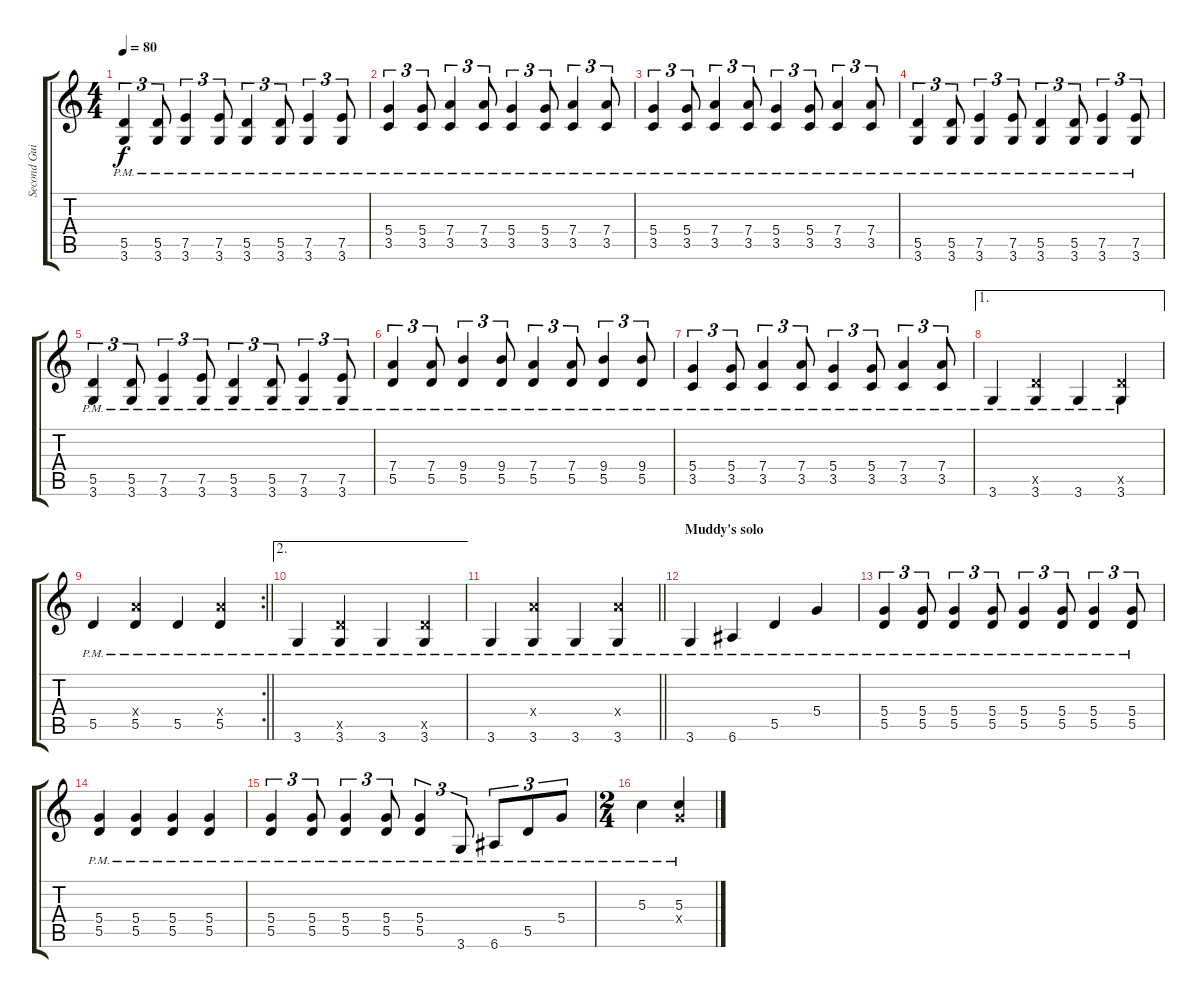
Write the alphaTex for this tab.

\track ("Second Guitar/Bass" "Second Gui") {instrument acousticbass}
\staff {score tabs}
\tuning (E4 B3 G3 D3 A2 E2) {hide}
\ts (4 4)
\tempo 80
\clef g2
\ks c
(5.5{pm} 3.6{pm}).4{tu (3 2) dy f} (5.5{pm} 3.6{pm}).8{tu (3 2)} (7.5{pm} 3.6{pm}).4{tu (3 2)} (7.5{pm} 3.6{pm}).8{tu (3 2)} (5.5{pm} 3.6{pm}).4{tu (3 2)} (5.5{pm} 3.6{pm}).8{tu (3 2)} (7.5{pm} 3.6{pm}).4{tu (3 2)} (7.5{pm} 3.6{pm}).8{tu (3 2)} |
(5.4{pm} 3.5{pm}).4{tu (3 2)} (5.4{pm} 3.5{pm}).8{tu (3 2)} (7.4{pm} 3.5{pm}).4{tu (3 2)} (7.4{pm} 3.5{pm}).8{tu (3 2)} (5.4{pm} 3.5{pm}).4{tu (3 2)} (5.4{pm} 3.5{pm}).8{tu (3 2)} (7.4{pm} 3.5{pm}).4{tu (3 2)} (7.4{pm} 3.5{pm}).8{tu (3 2)} |
(5.4{pm} 3.5{pm}).4{tu (3 2)} (5.4{pm} 3.5{pm}).8{tu (3 2)} (7.4{pm} 3.5{pm}).4{tu (3 2)} (7.4{pm} 3.5{pm}).8{tu (3 2)} (5.4{pm} 3.5{pm}).4{tu (3 2)} (5.4{pm} 3.5{pm}).8{tu (3 2)} (7.4{pm} 3.5{pm}).4{tu (3 2)} (7.4{pm} 3.5{pm}).8{tu (3 2)} |
(5.5{pm} 3.6{pm}).4{tu (3 2)} (5.5{pm} 3.6{pm}).8{tu (3 2)} (7.5{pm} 3.6{pm}).4{tu (3 2)} (7.5{pm} 3.6{pm}).8{tu (3 2)} (5.5{pm} 3.6{pm}).4{tu (3 2)} (5.5{pm} 3.6{pm}).8{tu (3 2)} (7.5{pm} 3.6{pm}).4{tu (3 2)} (7.5{pm} 3.6{pm}).8{tu (3 2)} |
(5.5{pm} 3.6{pm}).4{tu (3 2)} (5.5{pm} 3.6{pm}).8{tu (3 2)} (7.5{pm} 3.6{pm}).4{tu (3 2)} (7.5{pm} 3.6{pm}).8{tu (3 2)} (5.5{pm} 3.6{pm}).4{tu (3 2)} (5.5{pm} 3.6{pm}).8{tu (3 2)} (7.5{pm} 3.6{pm}).4{tu (3 2)} (7.5{pm} 3.6{pm}).8{tu (3 2)} |
(7.4{pm} 5.5{pm}).4{tu (3 2)} (7.4{pm} 5.5{pm}).8{tu (3 2)} (9.4{pm} 5.5{pm}).4{tu (3 2)} (9.4{pm} 5.5{pm}).8{tu (3 2)} (7.4{pm} 5.5{pm}).4{tu (3 2)} (7.4{pm} 5.5{pm}).8{tu (3 2)} (9.4{pm} 5.5{pm}).4{tu (3 2)} (9.4{pm} 5.5{pm}).8{tu (3 2)} |
(5.4{pm} 3.5{pm}).4{tu (3 2)} (5.4{pm} 3.5{pm}).8{tu (3 2)} (7.4{pm} 3.5{pm}).4{tu (3 2)} (7.4{pm} 3.5{pm}).8{tu (3 2)} (5.4{pm} 3.5{pm}).4{tu (3 2)} (5.4{pm} 3.5{pm}).8{tu (3 2)} (7.4{pm} 3.5{pm}).4{tu (3 2)} (7.4{pm} 3.5{pm}).8{tu (3 2)} |
\ae 1
3.6{pm}.4{instrument acousticbass} (5.5{x} 3.6{pm}).4 3.6{pm}.4 (5.5{x} 3.6{pm}).4 |
\rc 2
\barLineRight lightlight
5.5{pm}.4 (7.4{x} 5.5{pm}).4 5.5{pm}.4 (7.4{x} 5.5{pm}).4 |
\ae 2
3.6{pm}.4{instrument acousticbass} (5.5{x} 3.6{pm}).4 3.6{pm}.4 (5.5{x} 3.6{pm}).4 |
\barLineRight lightlight
3.6{pm}.4 (7.4{x} 3.6{pm}).4 3.6{pm}.4 (7.4{x} 3.6{pm}).4 |
\section ("" "Muddy's solo")
3.6{pm}.4 6.6{pm}.4 5.5{pm}.4 5.4{pm}.4 |
(5.4{pm} 5.5{pm}).4{tu (3 2)} (5.4{pm} 5.5{pm}).8{tu (3 2)} (5.4{pm} 5.5{pm}).4{tu (3 2)} (5.4{pm} 5.5{pm}).8{tu (3 2)} (5.4{pm} 5.5{pm}).4{tu (3 2)} (5.4{pm} 5.5{pm}).8{tu (3 2)} (5.4{pm} 5.5{pm}).4{tu (3 2)} (5.4{pm} 5.5{pm}).8{tu (3 2)} |
(5.4{pm} 5.5{pm}).4 (5.4{pm} 5.5{pm}).4 (5.4{pm} 5.5{pm}).4 (5.4{pm} 5.5{pm}).4 |
(5.4{pm} 5.5{pm}).4{tu (3 2)} (5.4{pm} 5.5{pm}).8{tu (3 2)} (5.4{pm} 5.5{pm}).4{tu (3 2)} (5.4{pm} 5.5{pm}).8{tu (3 2)} (5.4{pm} 5.5{pm}).4{tu (3 2)} 3.6{pm}.8{tu (3 2)} 6.6{pm}.8{tu (3 2)} 5.5{pm}.8{tu (3 2)} 5.4{pm}.8{tu (3 2)} |
\ts (2 4)
5.3{pm}.4 (5.3{pm} 5.4{x}).4
